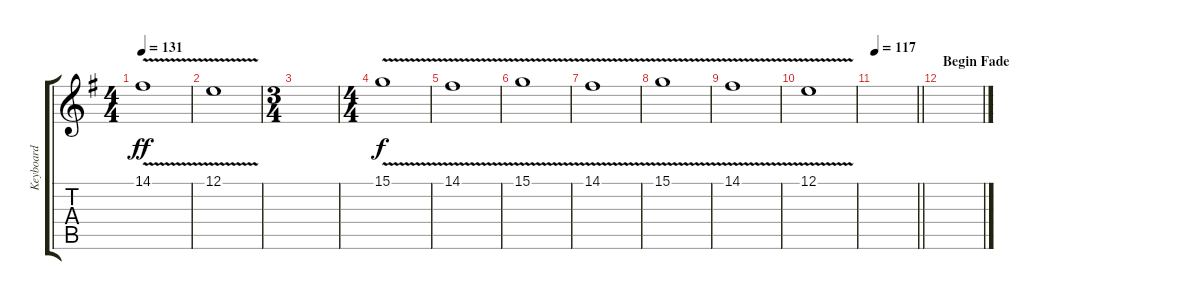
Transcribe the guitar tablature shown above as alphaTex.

\track ("Keyboard" "Keyboard") {instrument lead1square}
\staff {score tabs}
\tuning (E4 B3 G3 D3 A2 E2) {hide}
\ts (4 4)
\tempo 131
\clef g2
\ks g
14.1{v}.1{dy ff} |
12.1{v}.1 |
\ts (3 4)
|
\ts (4 4)
15.1{v}.1{dy f volume 11} |
14.1{v}.1 |
15.1{v}.1 |
14.1{v}.1 |
15.1{v}.1 |
14.1{v}.1 |
12.1{v}.1 |
\tempo 117
\barLineRight lightlight
|
\section ("" "Begin Fade")
